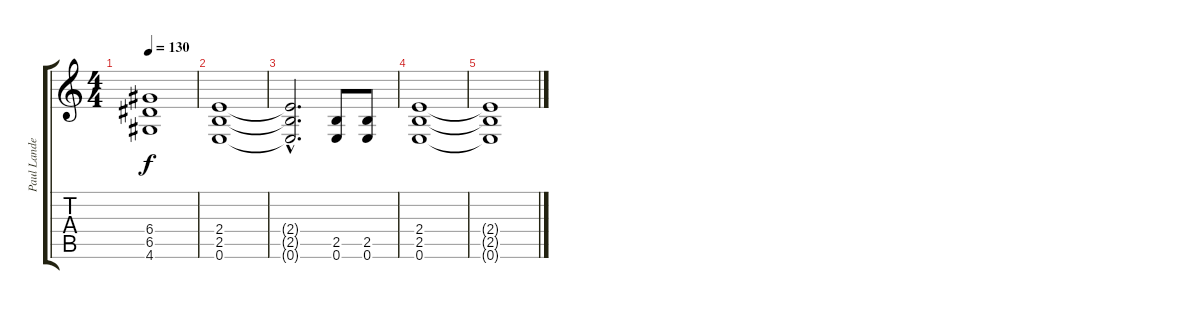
\track ("Paul Landers" "Paul Lande") {instrument overdrivenguitar}
\staff {score tabs}
\tuning (E4 B3 G3 D3 A2 E2) {hide}
\ts (4 4)
\tempo 130
\clef g2
\ks c
(6.4{t} 6.5{t} 4.6{t}).1{dy f} |
(2.4 2.5 0.6).1 |
(2.4{hac t} 2.5{hac t} 0.6{hac t}).2{d} (2.5 0.6).8 (2.5 0.6).8 |
(2.4 2.5 0.6).1 |
(2.4{t} 2.5{t} 0.6{t}).1
